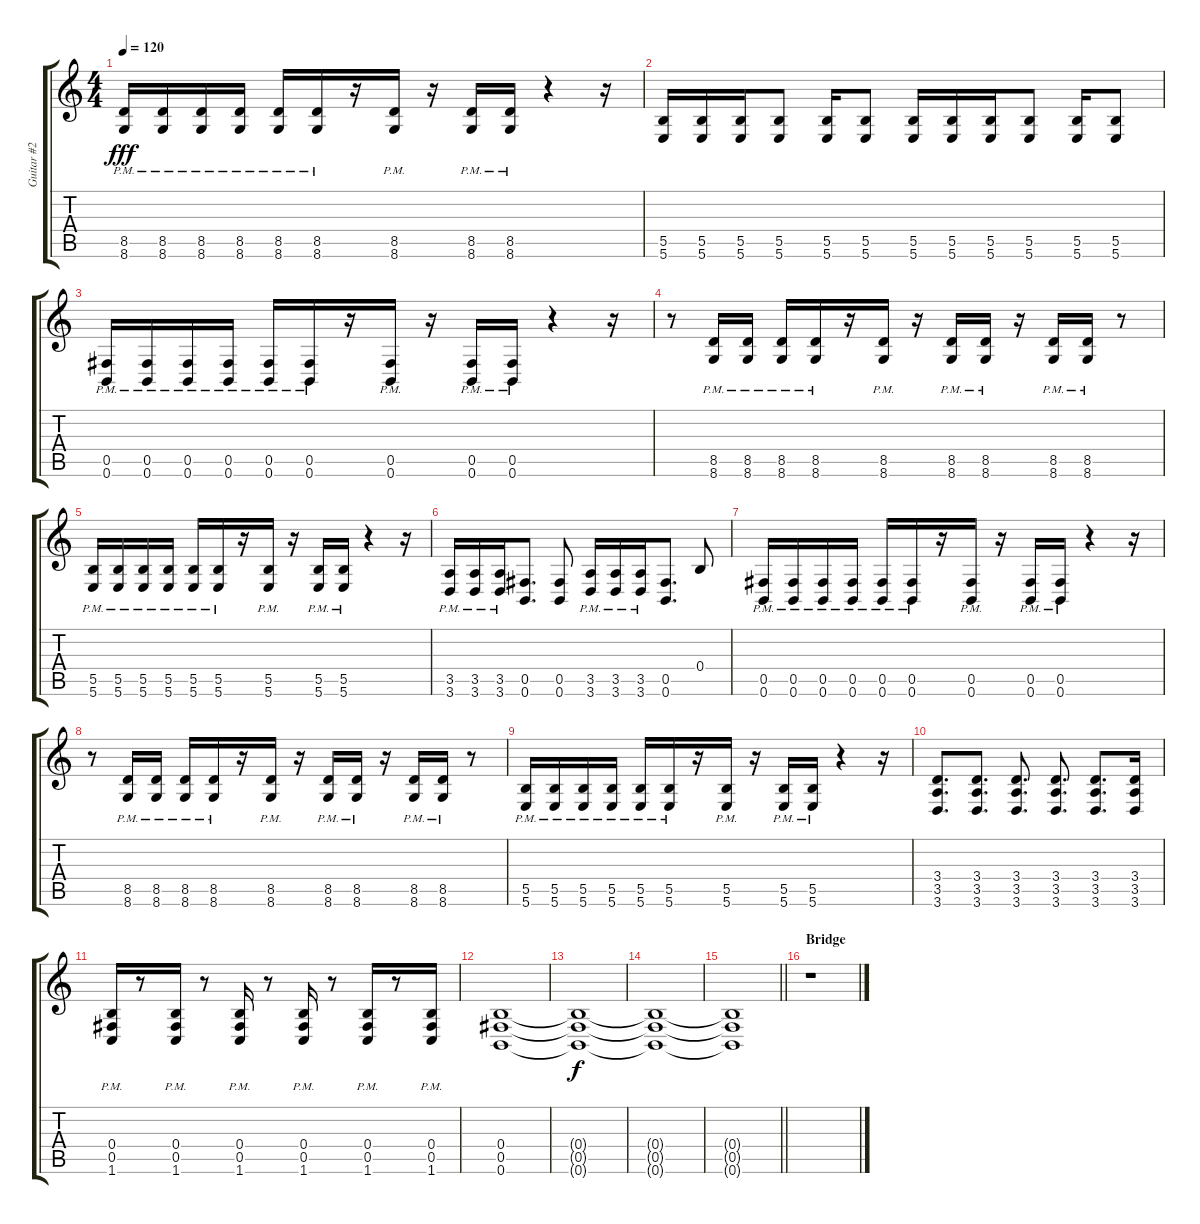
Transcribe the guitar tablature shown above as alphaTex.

\track ("Guitar #2" "Guitar #2") {instrument overdrivenguitar}
\staff {score tabs}
\tuning (Db4 Ab3 E3 B2 Gb2 B1) {hide}
\ts (4 4)
\tempo 120
\clef g2
\ks c
(8.5{pm} 8.6{pm}).16{dy fff} (8.5{pm} 8.6{pm}).16 (8.5{pm} 8.6{pm}).16 (8.5{pm} 8.6{pm}).16 (8.5{pm} 8.6{pm}).16 (8.5{pm} 8.6{pm}).16 r.16 (8.5{pm} 8.6{pm}).16 r.16 (8.5{pm} 8.6{pm}).16 (8.5{pm} 8.6{pm}).16 r.4 r.16 |
(5.5 5.6).16 (5.5 5.6).16 (5.5 5.6).16 (5.5 5.6).8 (5.5 5.6).16 (5.5 5.6).8 (5.5 5.6).16 (5.5 5.6).16 (5.5 5.6).16 (5.5 5.6).8 (5.5 5.6).16 (5.5 5.6).8 |
(0.5{pm} 0.6{pm}).16 (0.5{pm} 0.6{pm}).16 (0.5{pm} 0.6{pm}).16 (0.5{pm} 0.6{pm}).16 (0.5{pm} 0.6{pm}).16 (0.5{pm} 0.6{pm}).16 r.16 (0.5{pm} 0.6{pm}).16 r.16 (0.5{pm} 0.6{pm}).16 (0.5{pm} 0.6{pm}).16 r.4 r.16 |
r.8 (8.5{pm} 8.6{pm}).16 (8.5{pm} 8.6{pm}).16 (8.5{pm} 8.6{pm}).16 (8.5{pm} 8.6{pm}).16 r.16 (8.5{pm} 8.6{pm}).16 r.16 (8.5{pm} 8.6{pm}).16 (8.5{pm} 8.6{pm}).16 r.16 (8.5{pm} 8.6{pm}).16 (8.5{pm} 8.6{pm}).16 r.8 |
(5.5{pm} 5.6{pm}).16 (5.5{pm} 5.6{pm}).16 (5.5{pm} 5.6{pm}).16 (5.5{pm} 5.6{pm}).16 (5.5{pm} 5.6{pm}).16 (5.5{pm} 5.6{pm}).16 r.16 (5.5{pm} 5.6{pm}).16 r.16 (5.5{pm} 5.6{pm}).16 (5.5{pm} 5.6{pm}).16 r.4 r.16 |
(3.5{pm} 3.6{pm}).16 (3.5{pm} 3.6{pm}).16 (3.5{pm} 3.6{pm}).16 (0.5 0.6).8{d} (0.5 0.6).8 (3.5{pm} 3.6{pm}).16 (3.5{pm} 3.6{pm}).16 (3.5{pm} 3.6{pm}).16 (0.5 0.6).8{d} 0.4.8 |
(0.5{pm} 0.6{pm}).16 (0.5{pm} 0.6{pm}).16 (0.5{pm} 0.6{pm}).16 (0.5{pm} 0.6{pm}).16 (0.5{pm} 0.6{pm}).16 (0.5{pm} 0.6{pm}).16 r.16 (0.5{pm} 0.6{pm}).16 r.16 (0.5{pm} 0.6{pm}).16 (0.5{pm} 0.6{pm}).16 r.4 r.16 |
r.8 (8.5{pm} 8.6{pm}).16 (8.5{pm} 8.6{pm}).16 (8.5{pm} 8.6{pm}).16 (8.5{pm} 8.6{pm}).16 r.16 (8.5{pm} 8.6{pm}).16 r.16 (8.5{pm} 8.6{pm}).16 (8.5{pm} 8.6{pm}).16 r.16 (8.5{pm} 8.6{pm}).16 (8.5{pm} 8.6{pm}).16 r.8 |
(5.5{pm} 5.6{pm}).16 (5.5{pm} 5.6{pm}).16 (5.5{pm} 5.6{pm}).16 (5.5{pm} 5.6{pm}).16 (5.5{pm} 5.6{pm}).16 (5.5{pm} 5.6{pm}).16 r.16 (5.5{pm} 5.6{pm}).16 r.16 (5.5{pm} 5.6{pm}).16 (5.5{pm} 5.6{pm}).16 r.4 r.16 |
(3.4 3.5 3.6).8{d} (3.4 3.5 3.6).8{d} (3.4 3.5 3.6).8{d} (3.4 3.5 3.6).8{d} (3.4 3.5 3.6).8{d} (3.4 3.5 3.6).16 |
(0.4{pm} 0.5{pm} 1.6{pm}).16 r.8 (0.4{pm} 0.5{pm} 1.6{pm}).16 r.8 (0.4{pm} 0.5{pm} 1.6{pm}).16 r.8 (0.4{pm} 0.5{pm} 1.6{pm}).16 r.8 (0.4{pm} 0.5{pm} 1.6{pm}).16 r.8 (0.4{pm} 0.5{pm} 1.6{pm}).16 |
(0.4 0.5 0.6).1 |
(0.4{t} 0.5{t} 0.6{t}).1{dy f} |
(0.4{t} 0.5{t} 0.6{t}).1 |
\barLineRight lightlight
(0.4{t} 0.5{t} 0.6{t}).1 |
\section ("" "Bridge")
r.1
